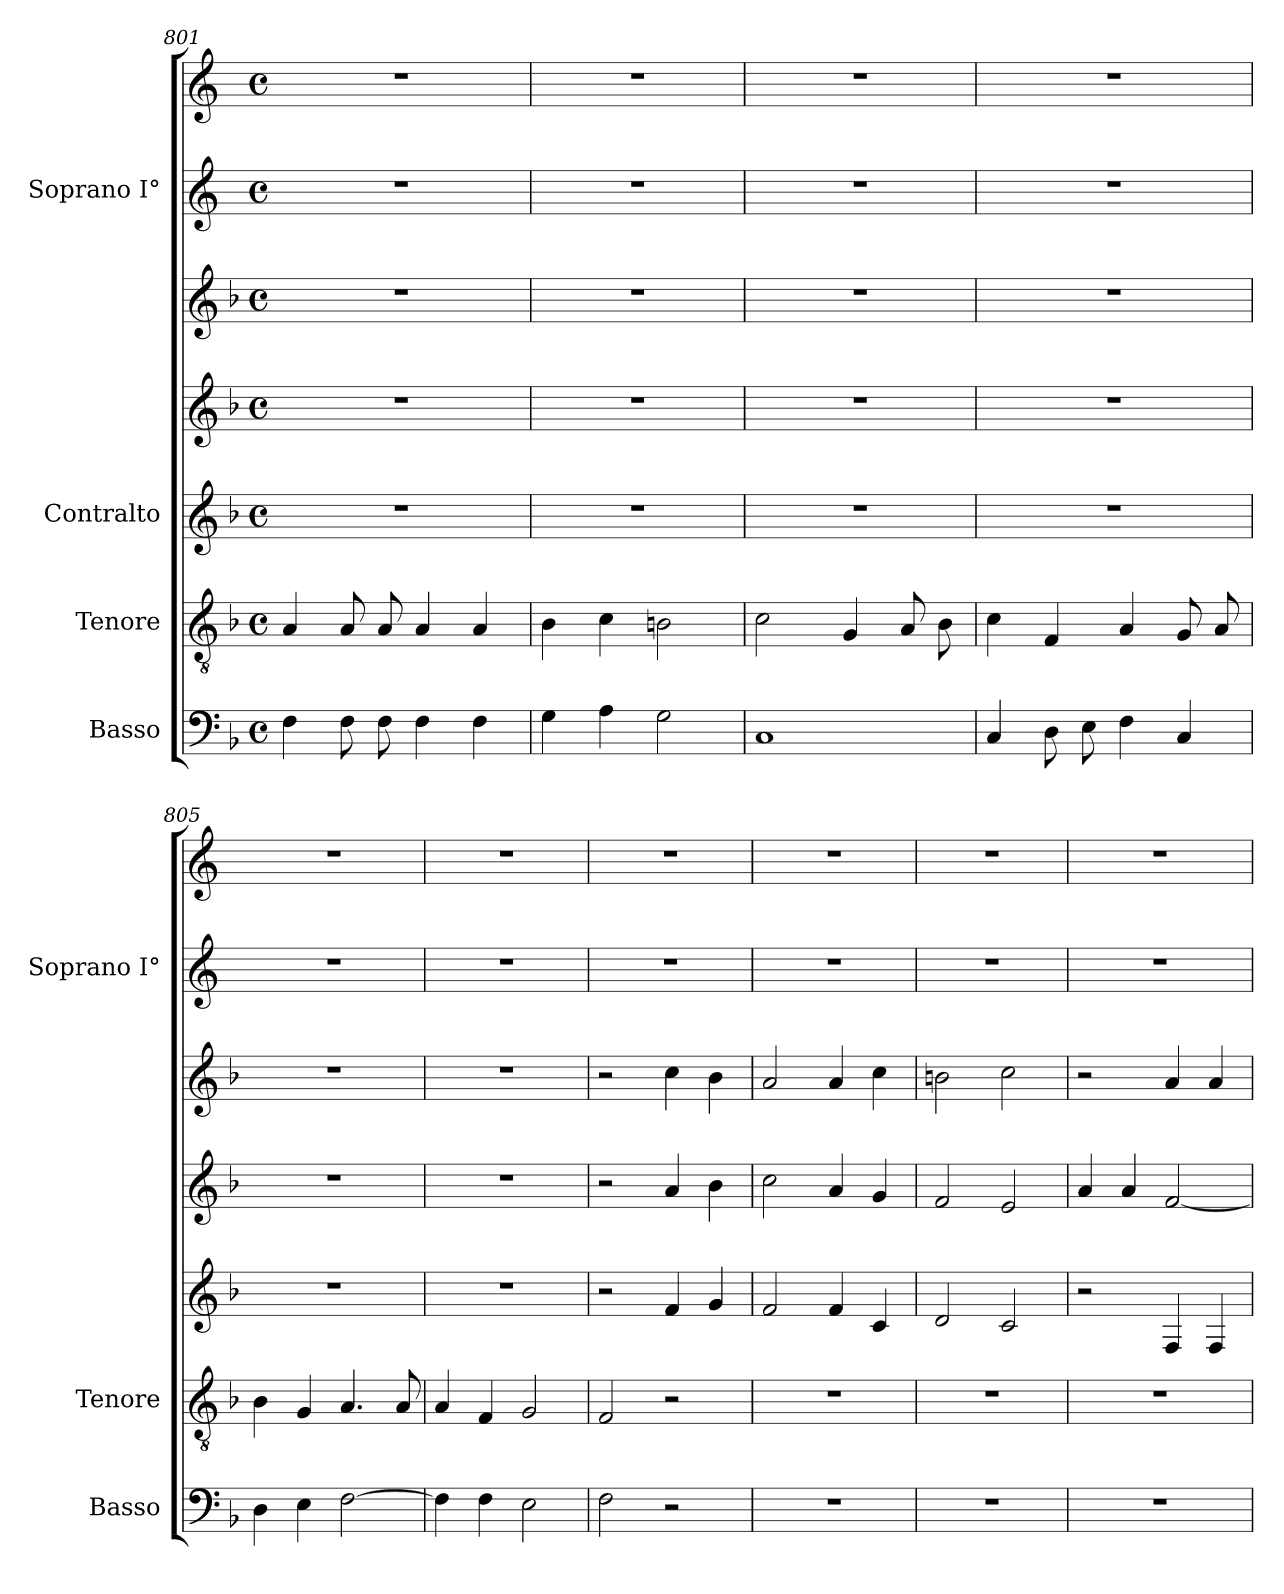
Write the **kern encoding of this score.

**kern	**kern	**kern	**kern	**kern	**kern	**kern
*part6	*part5	*part4	*part3	*part2	*part1	*part1
*staff7	*staff6	*staff5	*staff4	*staff3	*staff2	*staff1
*I"Basso	*I"Tenore	*I"Contralto	*	*	*I"Soprano I°	*
*I'Basso	*I'Tenore	*	*	*	*I'Soprano I°	*
*clefF4	*clefGv2	*clefG2	*clefG2	*clefG2	*clefG2	*clefG2
*k[b-]	*k[b-]	*k[b-]	*k[b-]	*k[b-]	*k[]	*k[]
*F:	*F:	*F:	*F:	*F:	*C:	*C:
*M4/4	*M4/4	*M4/4	*M4/4	*M4/4	*M4/4	*M4/4
*met(c)	*met(c)	*met(c)	*met(c)	*met(c)	*met(c)	*met(c)
=801	=801	=801	=801	=801	=801	=801
4F\	4A/	1r	1r	1r	1r	1r
8F\	8A/	.	.	.	.	.
8F\	8A/	.	.	.	.	.
4F\	4A/	.	.	.	.	.
4F\	4A/	.	.	.	.	.
=802	=802	=802	=802	=802	=802	=802
4G\	4B-\	1r	1r	1r	1r	1r
4A\	4c\	.	.	.	.	.
2G\	2Bn\	.	.	.	.	.
=803	=803	=803	=803	=803	=803	=803
1C	2c\	1r	1r	1r	1r	1r
.	4G/	.	.	.	.	.
.	8A/	.	.	.	.	.
.	8B-\	.	.	.	.	.
!!LO:PB:g=z
=804	=804	=804	=804	=804	=804	=804
4C/	4c\	1r	1r	1r	1r	1r
8D\	4F/	.	.	.	.	.
8E\	.	.	.	.	.	.
4F\	4A/	.	.	.	.	.
4C/	8G/	.	.	.	.	.
.	8A/	.	.	.	.	.
=805	=805	=805	=805	=805	=805	=805
4D\	4B-\	1r	1r	1r	1r	1r
4E\	4G/	.	.	.	.	.
[>2F\	4.A/	.	.	.	.	.
.	8A/	.	.	.	.	.
=806	=806	=806	=806	=806	=806	=806
4F\]	4A/	1r	1r	1r	1r	1r
4F\	4F/	.	.	.	.	.
2E\	2G/	.	.	.	.	.
=807	=807	=807	=807	=807	=807	=807
2F\	2F/	2r	2r	2r	1r	1r
2r	2r	4f/	4a/	4cc\	.	.
.	.	4g/	4b-\	4b-\	.	.
=808	=808	=808	=808	=808	=808	=808
1r	1r	2f/	2cc\	2a/	1r	1r
.	.	4f/	4a/	4a/	.	.
.	.	4c/	4g/	4cc\	.	.
=809	=809	=809	=809	=809	=809	=809
1r	1r	2d/	2f/	2bn\	1r	1r
.	.	2c/	2e/	2cc\	.	.
=810	=810	=810	=810	=810	=810	=810
1r	1r	2r	4a/	2r	1r	1r
.	.	.	4a/	.	.	.
.	.	4F/	[<2f/	4a/	.	.
.	.	4F/	.	4a/	.	.
=	=	=	=	=	=	=
*-	*-	*-	*-	*-	*-	*-
